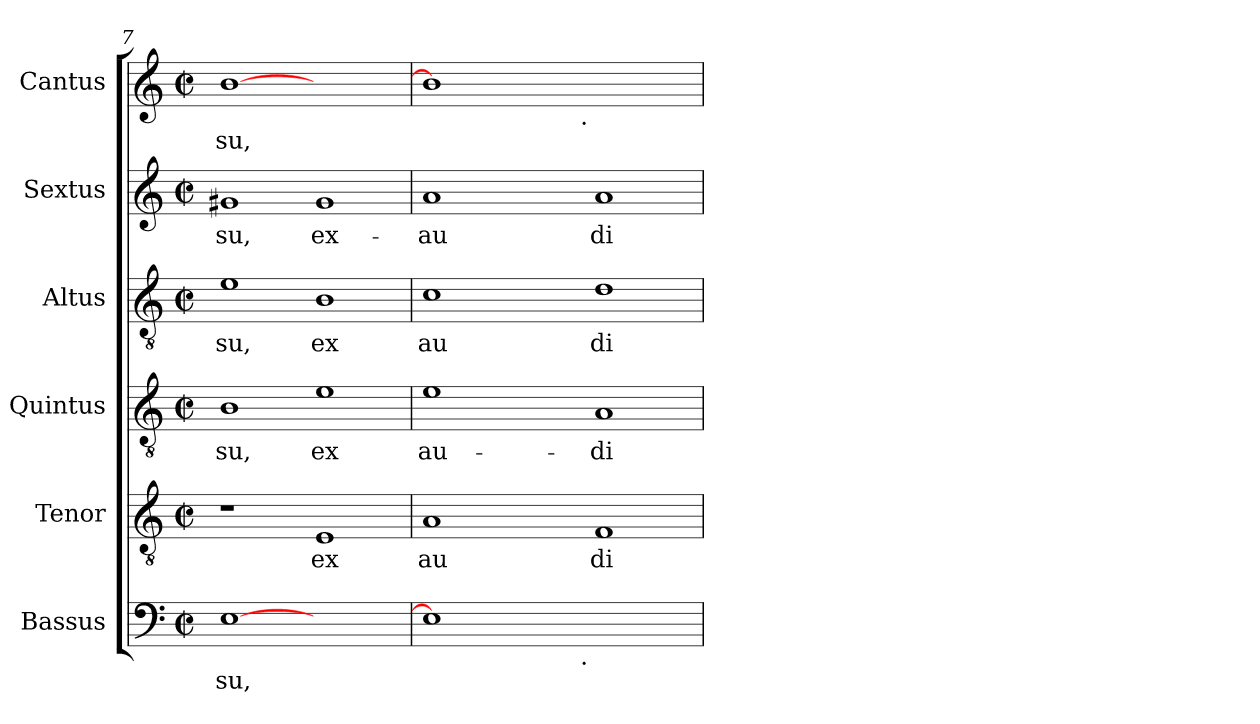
**kern	**text	**kern	**text	**kern	**text	**kern	**text	**kern	**text	**kern	**text
*part6	*part6	*part5	*part5	*part4	*part4	*part3	*part3	*part2	*part2	*part1	*part1
*staff6	*staff6	*staff5	*staff5	*staff4	*staff4	*staff3	*staff3	*staff2	*staff2	*staff1	*staff1
*I"Bassus	*	*I"Tenor	*	*I"Quintus	*	*I"Altus	*	*I"Sextus	*	*I"Cantus	*
*clefF4	*	*clefGv2	*	*clefGv2	*	*clefGv2	*	*clefG2	*	*clefG2	*
*M2/2	*	*M2/2	*	*M2/2	*	*M2/2	*	*M2/2	*	*M2/2	*
*met(c|)	*	*met(c|)	*	*met(c|)	*	*met(c|)	*	*met(c|)	*	*met(c|)	*
=7	=7	=7	=7	=7	=7	=7	=7	=7	=7	=7	=7
!	!LO:LY:b:cj	!	!	!	!LO:LY:b:cj	!	!LO:LY:b:cj	!	!LO:LY:b:cj	!	!LO:LY:b:cj
[1E	-su,	1r	.	1B	su,	1e	su,	1g#X	-su,	[1b	su,
!	!	!	!LO:LY:b:cj	!	!LO:LY:b:cj	!	!LO:LY:b:cj	!	!LO:LY:b:cj	!	!
1ryy	.	1E	ex	1e	ex	1B	ex	1g#	ex-	1ryy	.
!!LO:LB:g=z
=8	=8	=8	=8	=8	=8	=8	=8	=8	=8	=8	=8
!	!	!	!LO:LY:b:cj	!	!LO:LY:b:cj	!	!LO:LY:b:cj	!	!LO:LY:b:cj	!	!
*^	*	*	*	*	*	*	*	*	*	*^	*
1E]	2ryy	.	1A	au	1e	au-	1c	au	1a	-au	1b]	2ryy	.
.	4ryy	.	.	.	.	.	.	.	.	.	.	4ryy	.
.	8ryy	.	.	.	.	.	.	.	.	.	.	8ryy	.
.	16ryy	.	.	.	.	.	.	.	.	.	.	16ryy	.
.	64ryy	.	.	.	.	.	.	.	.	.	.	64ryy	.
!	!	!	!	!	!	!	!	!	!	!	!	!LO:TX:b:t=.	!
!	!LO:TX:b:t=.	!	!	!	!	!	!	!	!	!	!	!	!
.	1ryy	.	.	.	.	.	.	.	.	.	.	1ryy	.
!	!	!	!	!LO:LY:b:cj	!	!LO:LY:b:cj	!	!LO:LY:b:cj	!	!LO:LY:b:cj	!	!	!
1ryy	.	.	1F	di	1A	-di	1d	di	1a	di	1ryy	.	.
.	32.ryy	.	.	.	.	.	.	.	.	.	.	32.ryy	.
*v	*v	*	*	*	*	*	*	*	*	*	*v	*v	*
=	=	=	=	=	=	=	=	=	=	=	=
*-	*-	*-	*-	*-	*-	*-	*-	*-	*-	*-	*-
